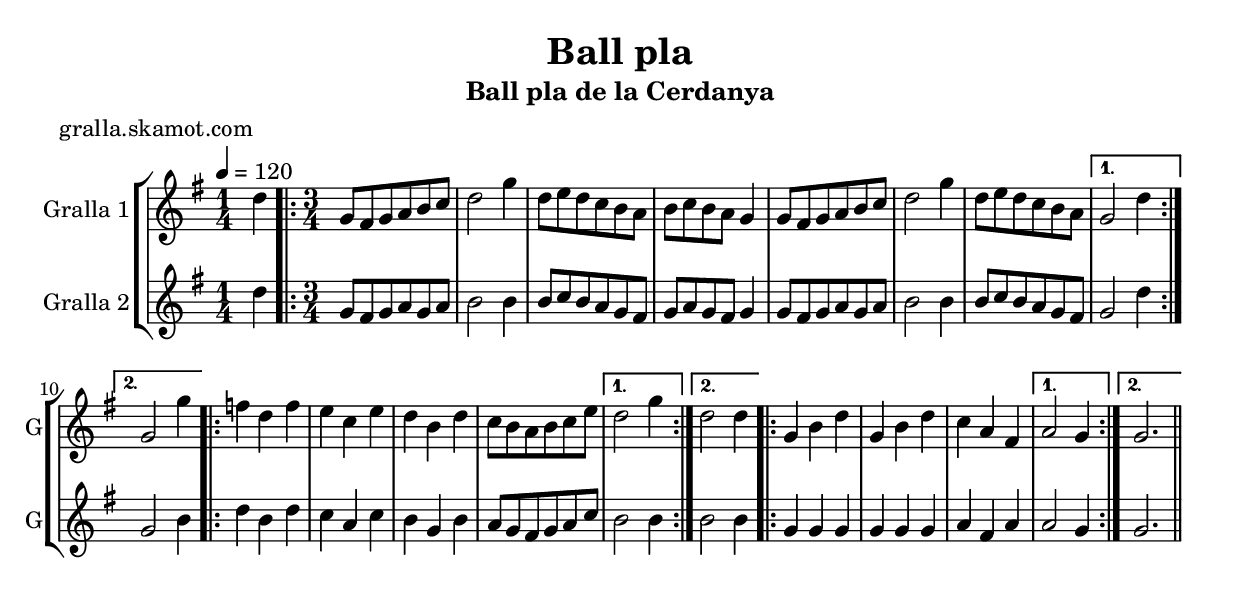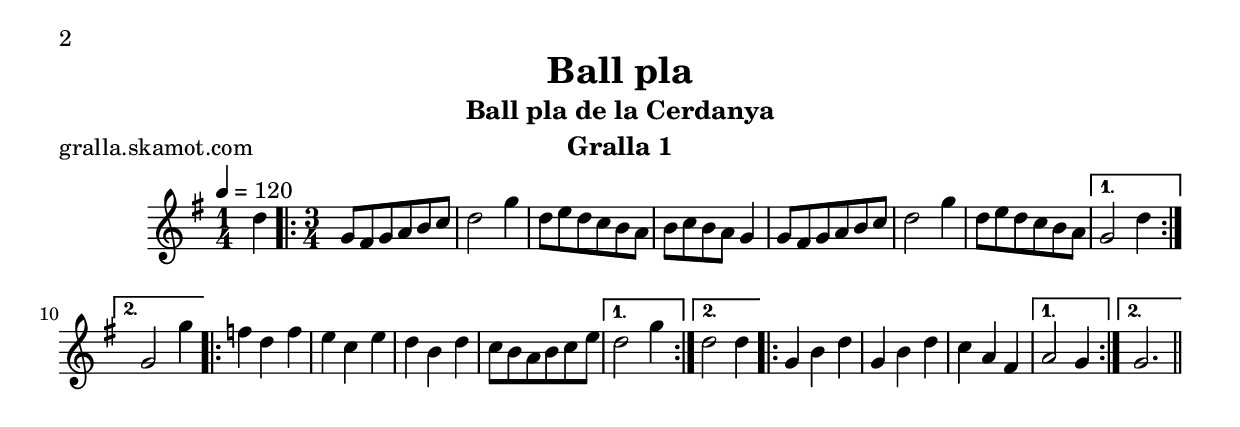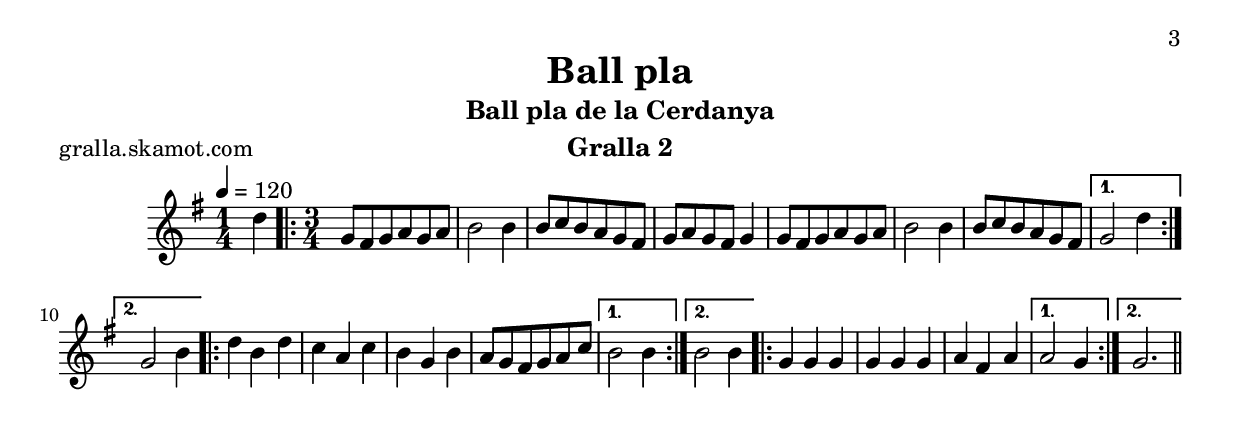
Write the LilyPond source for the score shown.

\version "2.16.2"

\header {
  dedication=""
  title="Ball pla"
  subtitle="Ball pla de la Cerdanya"
  subsubtitle=""
  poet="gralla.skamot.com"
  meter=""
  piece=""
  composer=""
  arranger=""
  opus=""
  instrument=""
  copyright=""
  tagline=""
}

liniaroAa =
\relative d''
{
  \tempo 4=120
  \clef treble
  \key g \major
  \time 1/4
  d4  |
  \time 3/4   \repeat volta 2 { g,8 fis g a b c  |
  d2 g4  |
  d8 e d c b a  |
  %05
  b8 c b a g4  |
  g8 fis g a b c  |
  d2 g4  |
  d8 e d c b a }
  \alternative { { g2 d'4 }
  %10
  { g,2 g'4 } }
  \repeat volta 2 { f4 d f  |
  e4 c e  |
  d4 b d  |
  c8 b a b c e }
  %15
  \alternative { { d2 g4 }
  { d2 d4 } }
  \repeat volta 2 { g,4 b d  |
  g,4 b d  |
  c4 a fis }
  %20
  \alternative { { a2 g4 }
  { g2. } } \bar "||"
}

liniaroAb =
\relative d''
{
  \tempo 4=120
  \clef treble
  \key g \major
  \time 1/4
  d4  |
  \time 3/4   \repeat volta 2 { g,8 fis g a g a  |
  b2 b4  |
  b8 c b a g fis  |
  %05
  g8 a g fis g4  |
  g8 fis g a g a  |
  b2 b4  |
  b8 c b a g fis }
  \alternative { { g2 d'4 }
  %10
  { g,2 b4 } }
  \repeat volta 2 { d4 b d  |
  c4 a c  |
  b4 g b  |
  a8 g fis g a c }
  %15
  \alternative { { b2 b4 }
  { b2 b4 } }
  \repeat volta 2 { g4 g g  |
  g4 g g  |
  a4 fis a }
  %20
  \alternative { { a2 g4 }
  { g2. } } \bar "||"
}

\bookpart {
  \score {
    \new StaffGroup {
      \override Score.RehearsalMark.self-alignment-X = #LEFT
      <<
        \new Staff \with {instrumentName = #"Gralla 1" shortInstrumentName = #"G"} \liniaroAa
        \new Staff \with {instrumentName = #"Gralla 2" shortInstrumentName = #"G"} \liniaroAb
      >>
    }
    \layout {}
  }
  \score { \unfoldRepeats
    \new StaffGroup {
      \override Score.RehearsalMark.self-alignment-X = #LEFT
      <<
        \new Staff \with {instrumentName = #"Gralla 1" shortInstrumentName = #"G"} \liniaroAa
        \new Staff \with {instrumentName = #"Gralla 2" shortInstrumentName = #"G"} \liniaroAb
      >>
    }
    \midi {
      \set Staff.midiInstrument = "oboe"
      \set DrumStaff.midiInstrument = "drums"
    }
  }
}

\bookpart {
  \header {instrument="Gralla 1"}
  \score {
    \new StaffGroup {
      \override Score.RehearsalMark.self-alignment-X = #LEFT
      <<
        \new Staff \liniaroAa
      >>
    }
    \layout {}
  }
  \score { \unfoldRepeats
    \new StaffGroup {
      \override Score.RehearsalMark.self-alignment-X = #LEFT
      <<
        \new Staff \liniaroAa
      >>
    }
    \midi {
      \set Staff.midiInstrument = "oboe"
      \set DrumStaff.midiInstrument = "drums"
    }
  }
}

\bookpart {
  \header {instrument="Gralla 2"}
  \score {
    \new StaffGroup {
      \override Score.RehearsalMark.self-alignment-X = #LEFT
      <<
        \new Staff \liniaroAb
      >>
    }
    \layout {}
  }
  \score { \unfoldRepeats
    \new StaffGroup {
      \override Score.RehearsalMark.self-alignment-X = #LEFT
      <<
        \new Staff \liniaroAb
      >>
    }
    \midi {
      \set Staff.midiInstrument = "oboe"
      \set DrumStaff.midiInstrument = "drums"
    }
  }
}

